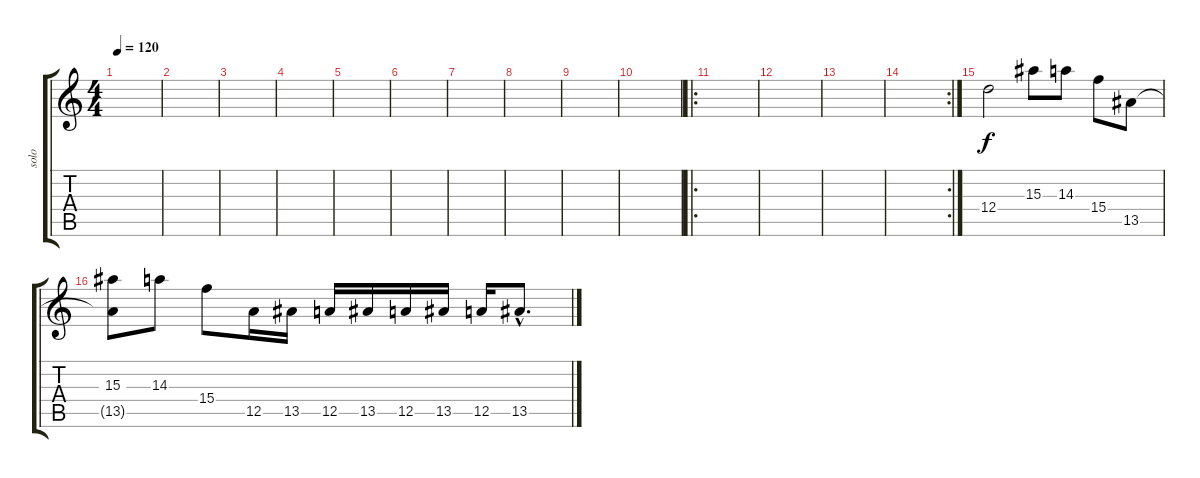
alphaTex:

\track ("solo" "solo") {instrument overdrivenguitar}
\staff {score tabs}
\tuning (E4 B3 G3 D3 A2 E2) {hide}
\ts (4 4)
\tempo 120
\clef g2
\ks c
|
|
|
|
|
|
|
|
|
|
\ro
|
|
|
\rc 2
|
12.4.2 15.3.8 14.3.8 15.4.8 13.5.8 |
(15.3 13.5{t}).8 14.3.8 15.4.8 12.5.16 13.5.16 12.5.16 13.5.16 12.5.16 13.5.16 12.5.16 13.5{hac}.8{d}
